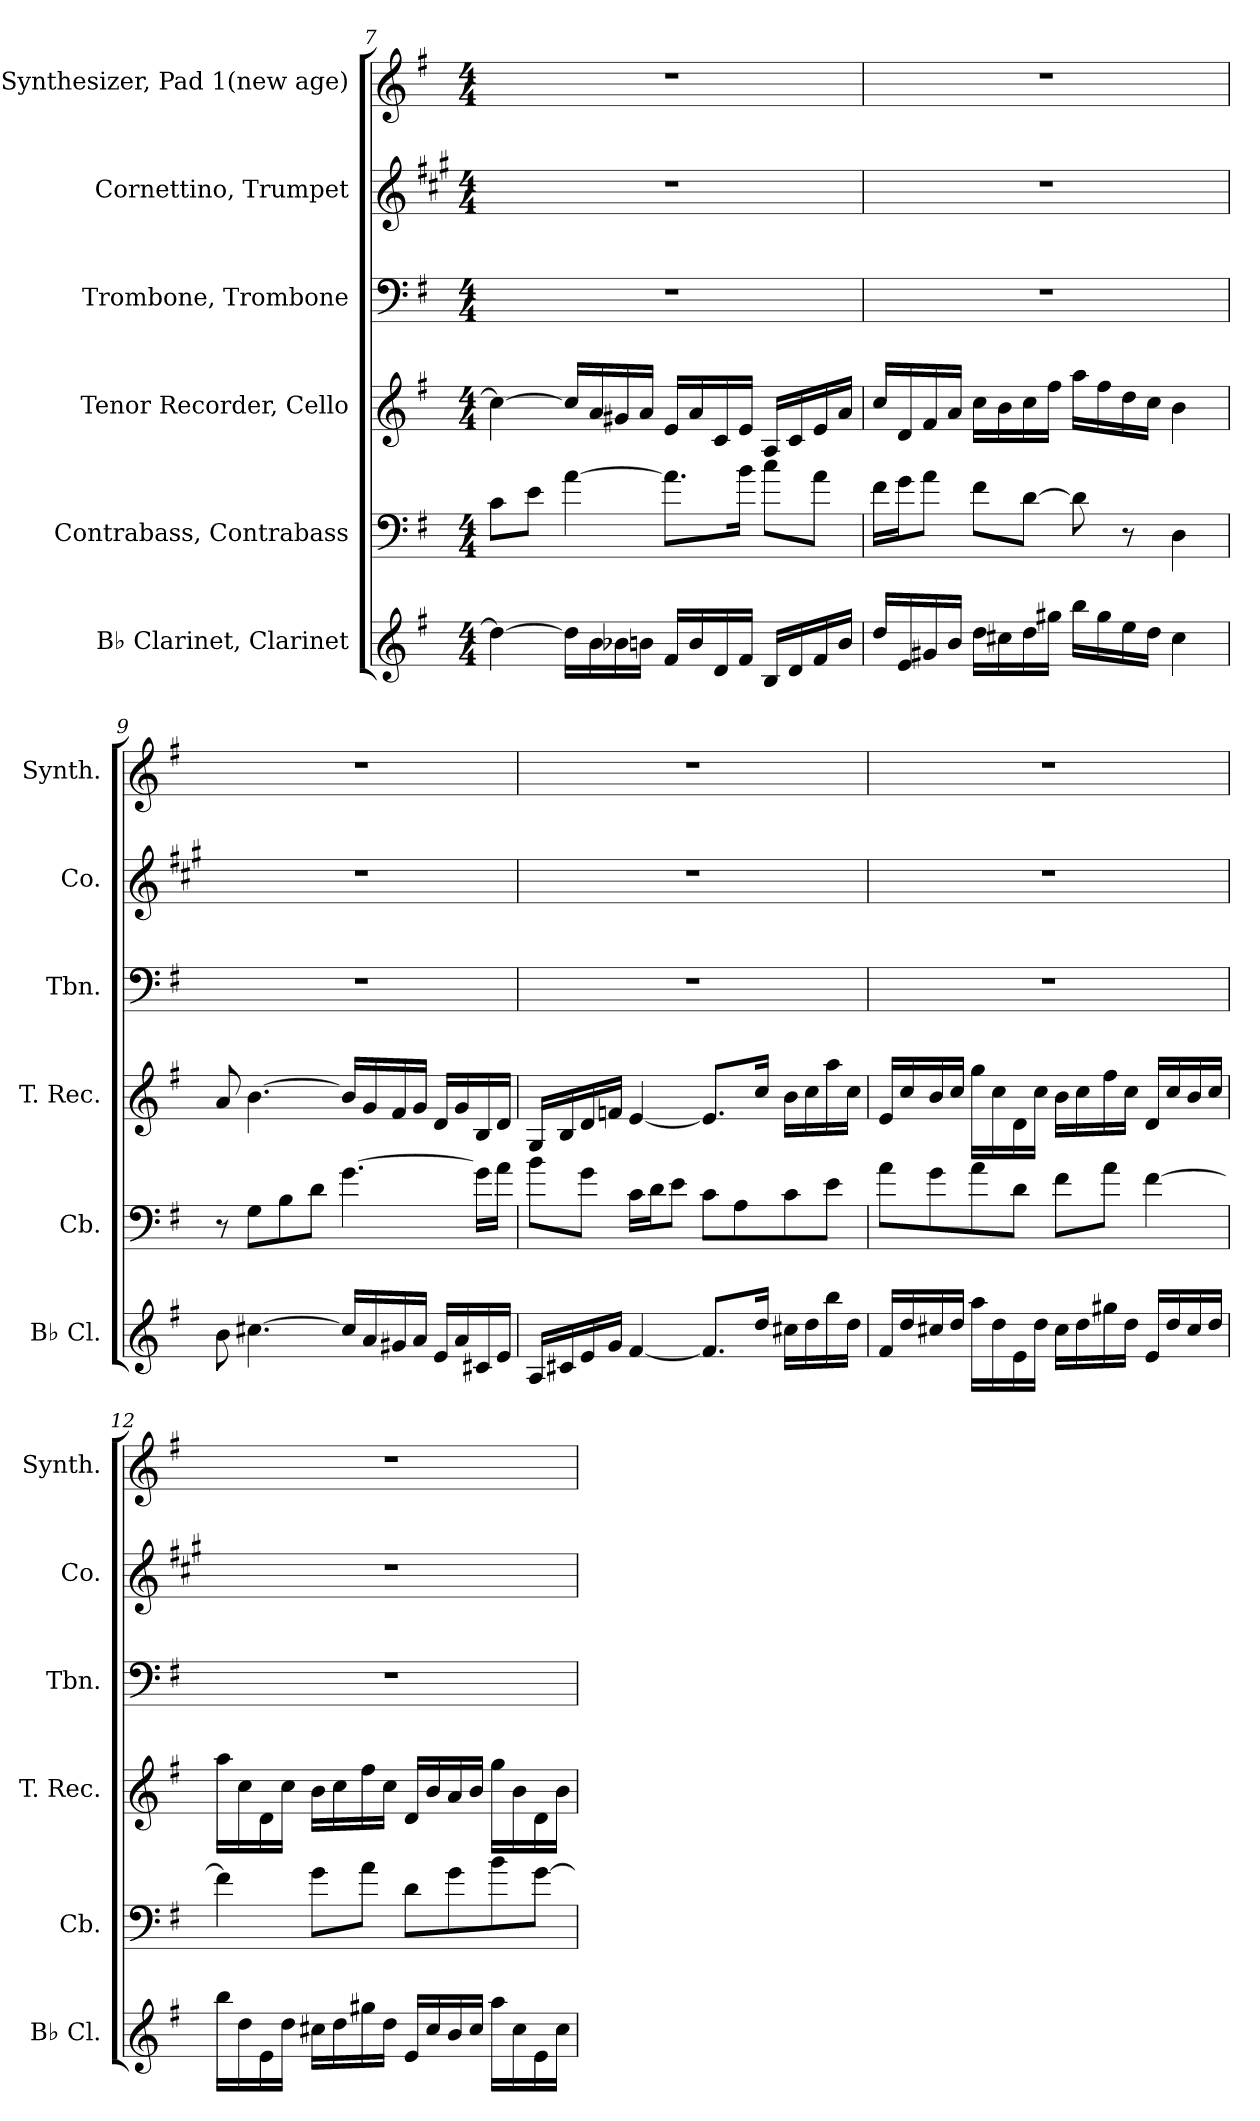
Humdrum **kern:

**kern	**kern	**kern	**kern	**kern	**kern
*part6	*part5	*part4	*part3	*part2	*part1
*staff6	*staff5	*staff4	*staff3	*staff2	*staff1
*I"B♭ Clarinet, Clarinet	*I"Contrabass, Contrabass	*I"Tenor Recorder, Cello	*I"Trombone, Trombone	*I"Cornettino, Trumpet	*I"Pad Synthesizer, Pad 1(new age)
*I'B♭ Cl.	*I'Cb.	*I'T. Rec.	*I'Tbn.	*I'Co.	*I'Synth.
!!LO:LB:g=z
*clefG2	*clefF4	*clefG2	*clefF4	*clefG2	*clefG2
*ITrd1c2	*ITrd7c12	*	*	*ITrd1c2	*
*k[b-]	*k[f#]	*k[f#]	*k[f#]	*k[f#]	*k[f#]
*M4/4	*M4/4	*M4/4	*M4/4	*M4/4	*M4/4
=7	=7	=7	=7	=7	=7
4cc\_	8C\L	4cc\_	1r	1r	1r
.	8E\J	.	.	.	.
16cc\LL]	[4A\	16cc/LL]	.	.	.
16a\	.	16a/	.	.	.
16a-X\	.	16g#X/	.	.	.
16an\JJ	.	16a/JJ	.	.	.
16e/LL	8.A\L]	16e/LL	.	.	.
16a/	.	16a/	.	.	.
16c/	.	16c/	.	.	.
16e/JJ	16B\Jk	16e/JJ	.	.	.
16A/LL	8c\L	16A/LL	.	.	.
16c/	.	16c/	.	.	.
16e/	8A\J	16e/	.	.	.
16a/JJ	.	16a/JJ	.	.	.
=8	=8	=8	=8	=8	=8
16cc/LL	16F#\LL	16cc/LL	1r	1r	1r
16d/	16G\J	16d/	.	.	.
16f#X/	8A\J	16f#/	.	.	.
16a/JJ	.	16a/JJ	.	.	.
16cc\LL	8F#\L	16cc\LL	.	.	.
16bn\	.	16b\	.	.	.
16cc\	[8D\J	16cc\	.	.	.
16ff#X\JJ	.	16ff#\JJ	.	.	.
16aa\LL	8D\]	16aa\LL	.	.	.
16ff#\	.	16ff#\	.	.	.
16dd\	8r	16dd\	.	.	.
16cc\JJ	.	16cc\JJ	.	.	.
4b\	4DD\	4b\	.	.	.
!!LO:PB:g=z
=9	=9	=9	=9	=9	=9
8a\	8r	8a/	1r	1r	1r
[4.bn\	8GG\L	[4.b\	.	.	.
.	8BB\	.	.	.	.
.	8D\J	.	.	.	.
16b/LL]	[4.G\	16b/LL]	.	.	.
16g/	.	16g/	.	.	.
16f#X/	.	16f#/	.	.	.
16g/JJ	.	16g/JJ	.	.	.
16d/LL	.	16d/LL	.	.	.
16g/	.	16g/	.	.	.
16Bn/	16G\LL]	16B/	.	.	.
16d/JJ	16A\JJ	16d/JJ	.	.	.
=10	=10	=10	=10	=10	=10
16G/LL	8B\L	16G/LL	1r	1r	1r
16Bn/	.	16B/	.	.	.
16d/	8G\J	16d/	.	.	.
16f/JJ	.	16fn/JJ	.	.	.
[4e/	16C\LL	[4e/	.	.	.
.	16D\J	.	.	.	.
.	8E\J	.	.	.	.
8.e/L]	8C\L	8.e/L]	.	.	.
.	8AA\	.	.	.	.
16cc/Jk	.	16cc/Jk	.	.	.
16bn\LL	8C\	16b\LL	.	.	.
16cc\	.	16cc\	.	.	.
16aa\	8E\J	16aa\	.	.	.
16cc\JJ	.	16cc\JJ	.	.	.
!!LO:LB:g=z
=11	=11	=11	=11	=11	=11
16e/LL	8A\L	16e/LL	1r	1r	1r
16cc/	.	16cc/	.	.	.
16bn/	8G\	16b/	.	.	.
16cc/JJ	.	16cc/JJ	.	.	.
16gg\LL	8A\	16gg\LL	.	.	.
16cc\	.	16cc\	.	.	.
16d\	8D\J	16d\	.	.	.
16cc\JJ	.	16cc\JJ	.	.	.
16b\LL	8F#\L	16b\LL	.	.	.
16cc\	.	16cc\	.	.	.
16ff#X\	8A\J	16ff#\	.	.	.
16cc\JJ	.	16cc\JJ	.	.	.
16d/LL	[4F#\	16d/LL	.	.	.
16cc/	.	16cc/	.	.	.
16b/	.	16b/	.	.	.
16cc/JJ	.	16cc/JJ	.	.	.
=12	=12	=12	=12	=12	=12
16aa\LL	4F#\]	16aa\LL	1r	1r	1r
16cc\	.	16cc\	.	.	.
16d\	.	16d\	.	.	.
16cc\JJ	.	16cc\JJ	.	.	.
16bn\LL	8G\L	16b\LL	.	.	.
16cc\	.	16cc\	.	.	.
16ff#X\	8A\J	16ff#\	.	.	.
16cc\JJ	.	16cc\JJ	.	.	.
16d/LL	8D\L	16d/LL	.	.	.
16b/	.	16b/	.	.	.
16a/	8G\	16a/	.	.	.
16b/JJ	.	16b/JJ	.	.	.
16gg\LL	8B\	16gg\LL	.	.	.
16b\	.	16b\	.	.	.
16d\	[8G\J	16d\	.	.	.
16b\JJ	.	16b\JJ	.	.	.
=	=	=	=	=	=
*-	*-	*-	*-	*-	*-
